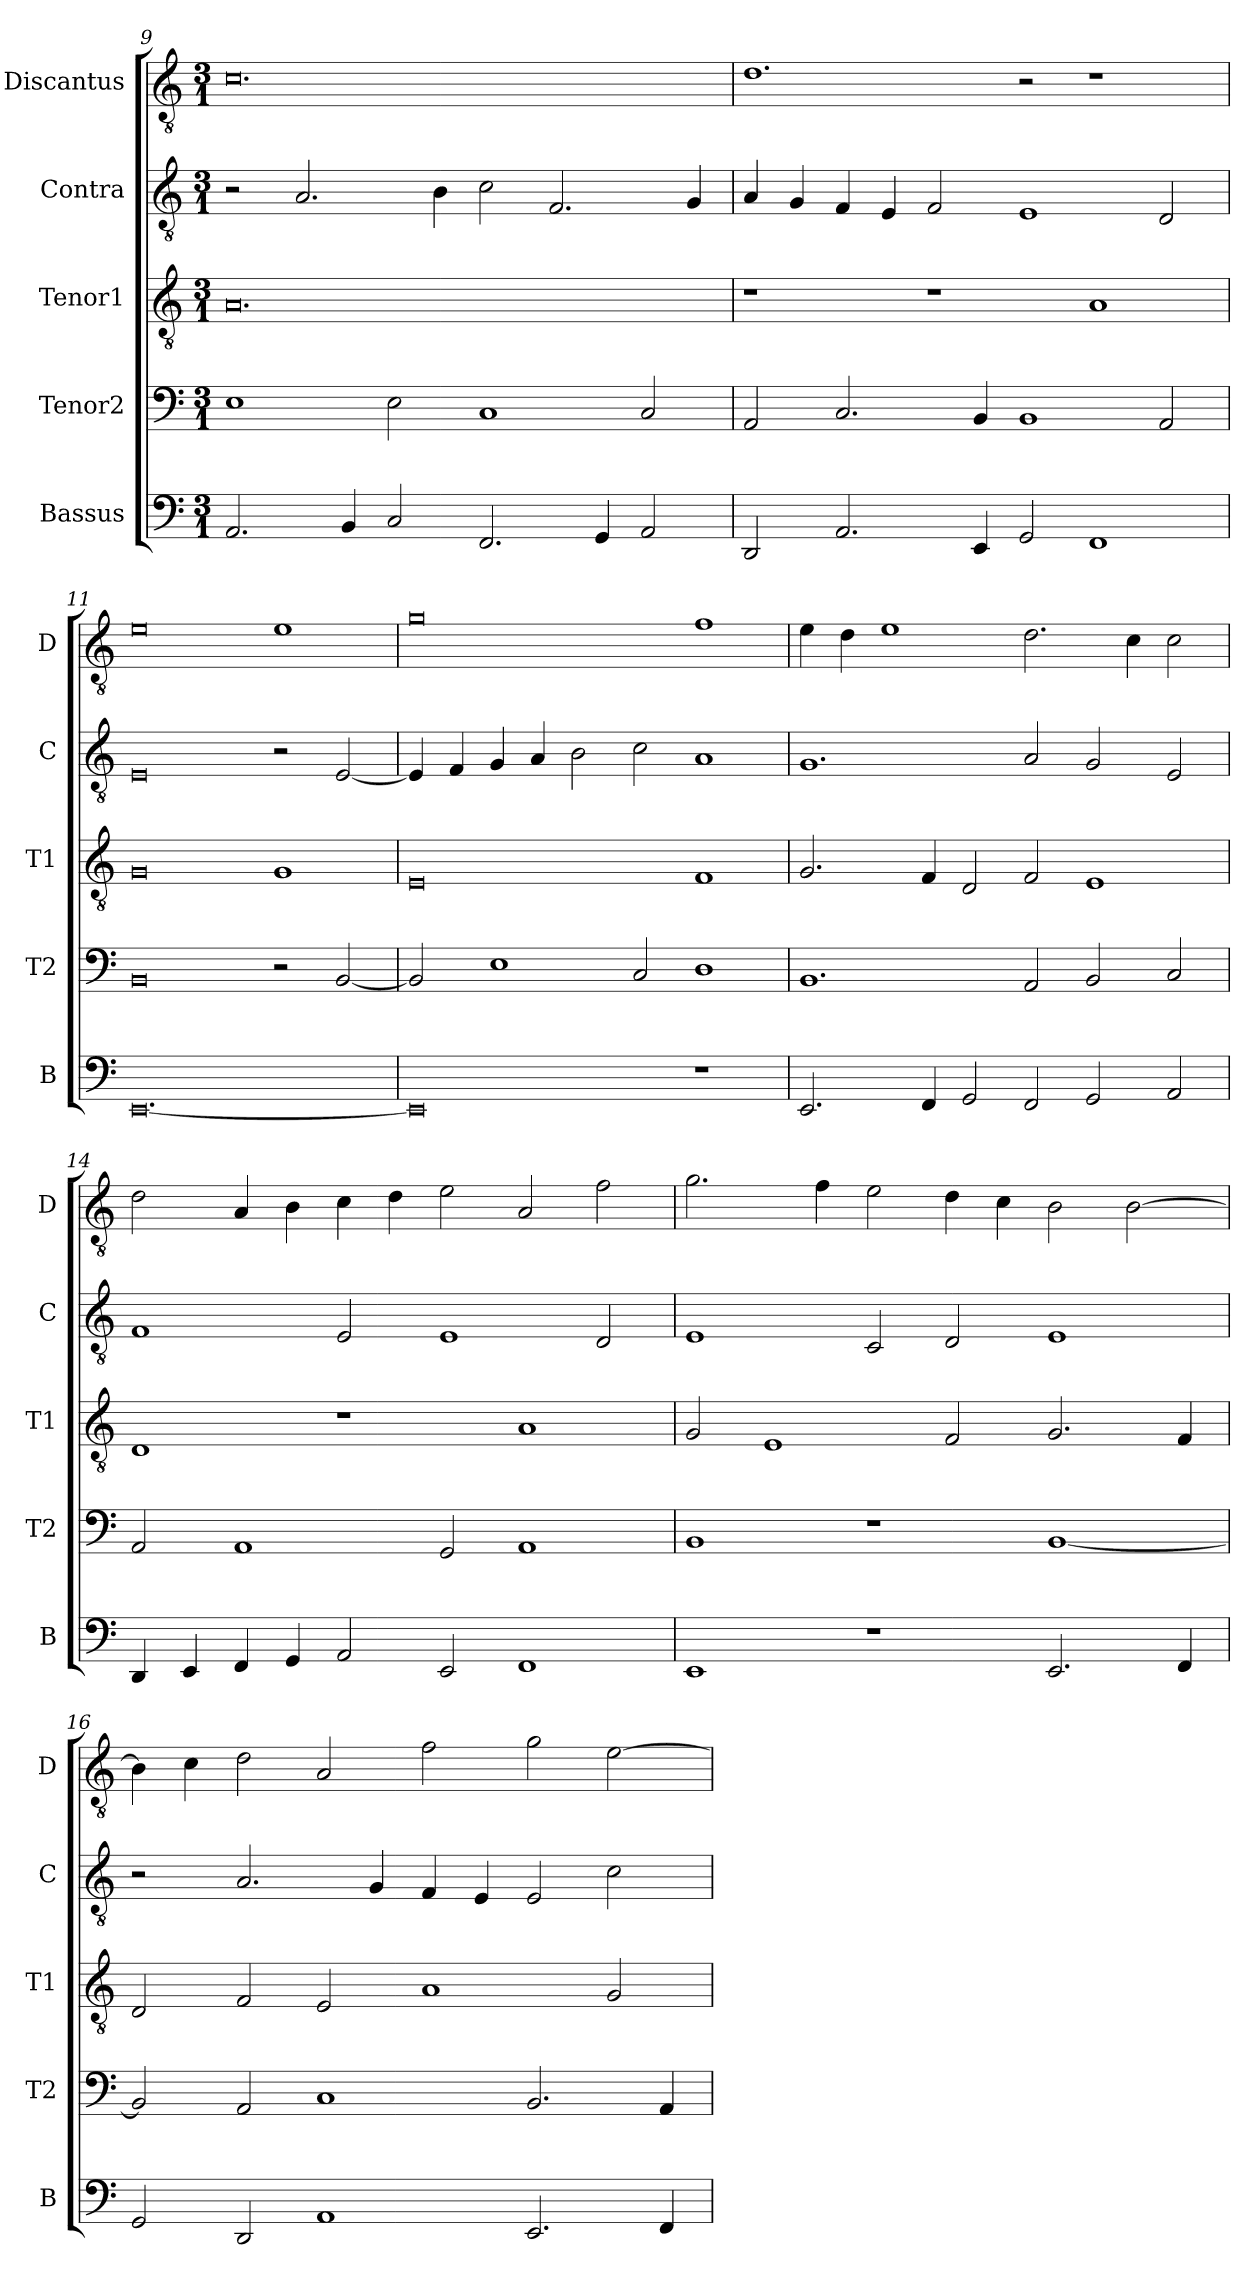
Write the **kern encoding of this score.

**kern	**kern	**kern	**kern	**kern
*part5	*part4	*part3	*part2	*part1
*staff5	*staff4	*staff3	*staff2	*staff1
*I"Bassus	*I"Tenor2	*I"Tenor1	*I"Contra	*I"Discantus
*I'B	*I'T2	*I'T1	*I'C	*I'D
*clefF4	*clefF4	*clefGv2	*clefGv2	*clefGv2
*k[]	*k[]	*k[]	*k[]	*k[]
*M3/1	*M3/1	*M3/1	*M3/1	*M3/1
=9	=9	=9	=9	=9
2.AA/	1E	0.A	2r	0.c
.	.	.	2.A/	.
4BB/	.	.	.	.
2C/	2E\	.	.	.
.	.	.	4B\	.
2.FF/	1C	.	2c\	.
.	.	.	2.F/	.
4GG/	.	.	.	.
2AA/	2C/	.	.	.
.	.	.	4G/	.
=10	=10	=10	=10	=10
2DD/	2AA/	1r	4A/	1.d
.	.	.	4G/	.
2.AA/	2.C/	.	4F/	.
.	.	.	4E/	.
.	.	1r	2F/	.
4EE/	4BB/	.	.	.
2GG/	1BB	.	1E	2r
1FF	.	1A	.	1r
.	2AA/	.	2D/	.
=11	=11	=11	=11	=11
[0.EE	0BB	0G	0E	0e
.	2r	1G	2r	1e
.	[2BB/	.	[2E/	.
=12	=12	=12	=12	=12
0EE]	2BB/]	0E	4E/]	0g
.	.	.	4F/	.
.	1E	.	4G/	.
.	.	.	4A/	.
.	.	.	2B\	.
.	2C/	.	2c\	.
1r	1D	1F	1A	1f
=13	=13	=13	=13	=13
2.EE/	1.BB	2.G/	1.G	4e\
.	.	.	.	4d\
.	.	.	.	1e
4FF/	.	4F/	.	.
2GG/	.	2D/	.	.
2FF/	2AA/	2F/	2A/	2.d\
2GG/	2BB/	1E	2G/	.
.	.	.	.	4c\
2AA/	2C/	.	2E/	2c\
=14	=14	=14	=14	=14
4DD/	2AA/	1D	1F	2d\
4EE/	.	.	.	.
4FF/	1AA	.	.	4A/
4GG/	.	.	.	4B\
2AA/	.	1r	2E/	4c\
.	.	.	.	4d\
2EE/	2GG/	.	1E	2e\
1FF	1AA	1A	.	2A/
.	.	.	2D/	2f\
=15	=15	=15	=15	=15
1EE	1BB	2G/	1E	2.g\
.	.	1E	.	.
.	.	.	.	4f\
1r	1r	.	2C/	2e\
.	.	2F/	2D/	4d\
.	.	.	.	4c\
2.EE/	[1BB	2.G/	1E	2B\
.	.	.	.	[2B\
4FF/	.	4F/	.	.
=16	=16	=16	=16	=16
2GG/	2BB/]	2D/	2r	4B\]
.	.	.	.	4c\
2DD/	2AA/	2F/	2.A/	2d\
1AA	1C	2E/	.	2A/
.	.	.	4G/	.
.	.	1A	4F/	2f\
.	.	.	4E/	.
2.EE/	2.BB/	.	2E/	2g\
.	.	2G/	2c\	[2e\
4FF/	4AA/	.	.	.
=	=	=	=	=
*-	*-	*-	*-	*-
